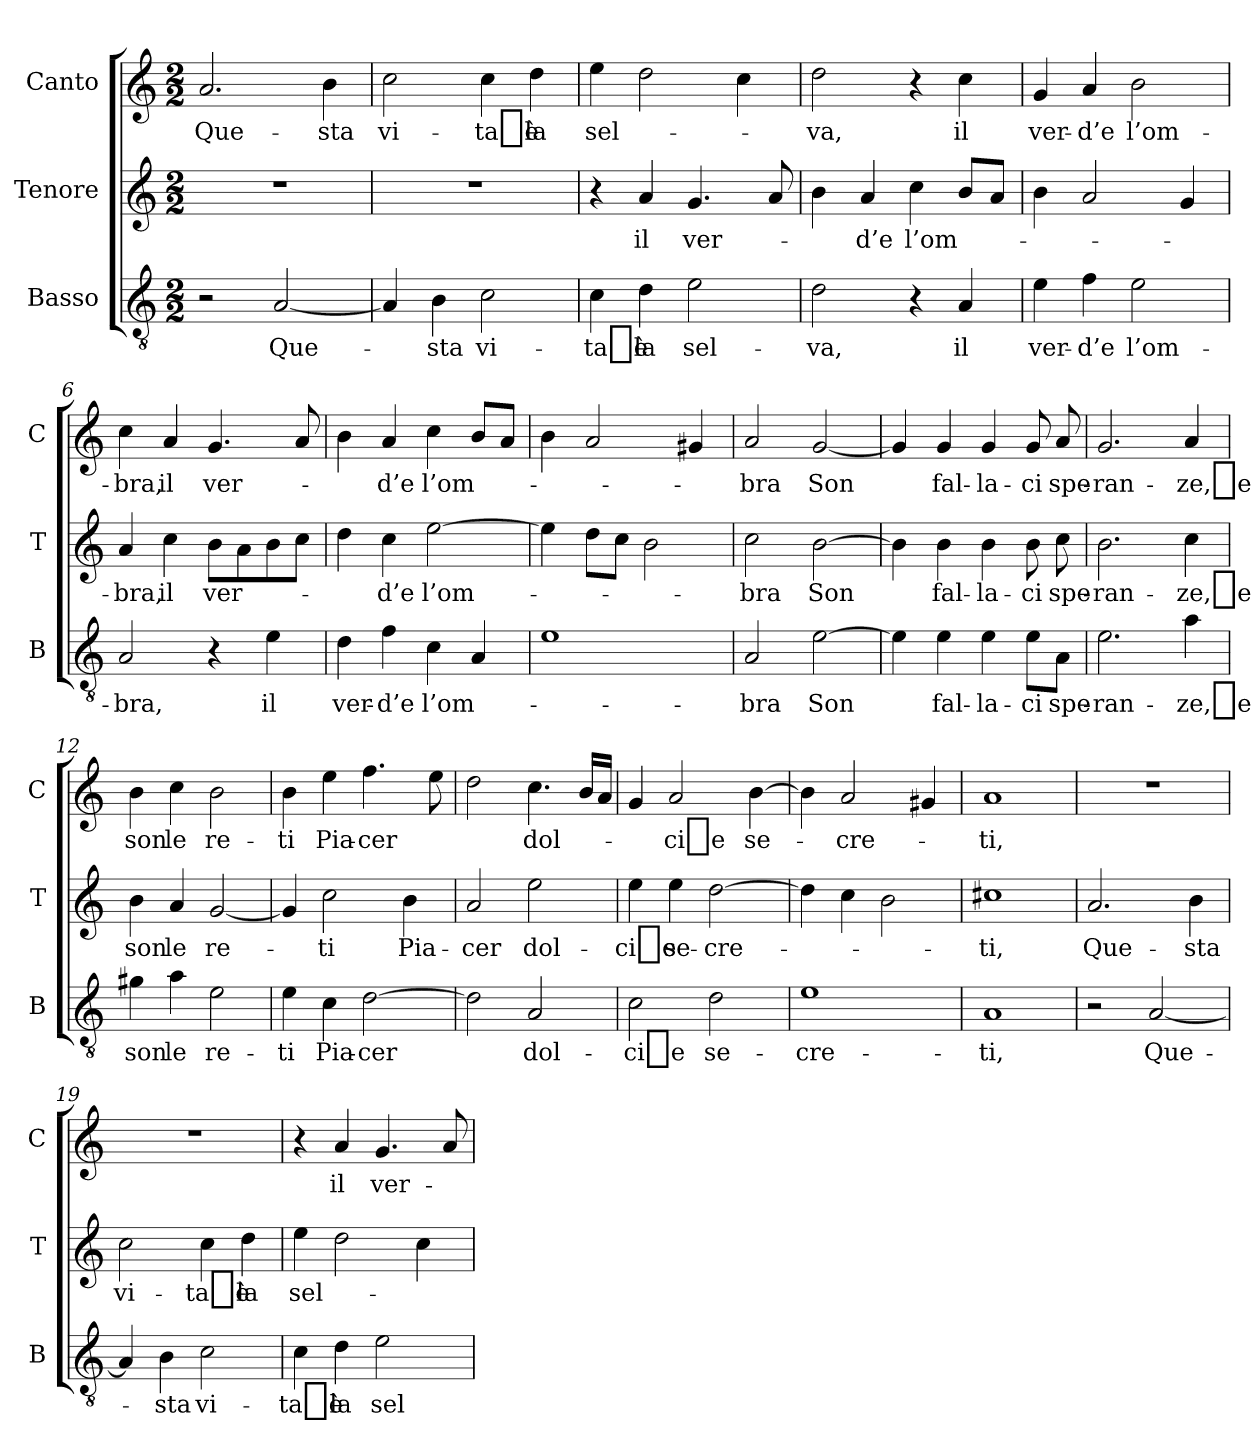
**kern	**text	**kern	**text	**kern	**text
*part3	*part3	*part2	*part2	*part1	*part1
*staff3	*staff3	*staff2	*staff2	*staff1	*staff1
*I"Basso	*	*I"Tenore	*	*I"Canto	*
*I'B	*	*I'T	*	*I'C	*
*clefGv2	*	*clefG2	*	*clefG2	*
*k[]	*	*k[]	*	*k[]	*
*C:	*	*C:	*	*C:	*
*M2/2	*	*M2/2	*	*M2/2	*
=1	=1	=1	=1	=1	=1
2r	.	1r	.	2.a	Que-
[2A	Que-	.	.	.	.
.	.	.	.	4b	-sta
=2	=2	=2	=2	=2	=2
4A]	.	1r	.	2cc	vi-
4B	-sta	.	.	.	.
2c	vi-	.	.	4cc	-ta_è
.	.	.	.	4dd	la
=3	=3	=3	=3	=3	=3
4c	-ta_è	4r	.	4ee	sel-
4d	la	4a	il	2dd	.
2e	sel-	4.g	ver-	.	.
.	.	.	.	4cc	.
.	.	8a	.	.	.
=4	=4	=4	=4	=4	=4
2d	-va,	4b	.	2dd	-va,
.	.	4a	-d’e	.	.
4r	.	4cc	l’om-	4r	.
4A	il	8bL	.	4cc	il
.	.	8aJ	.	.	.
=5	=5	=5	=5	=5	=5
4e	ver-	4b	.	4g	ver-
4f	-d’e	2a	.	4a	-d’e
2e	l’om-	.	.	2b	l’om-
.	.	4g	.	.	.
=6	=6	=6	=6	=6	=6
2A	-bra,	4a	-bra,	4cc	-bra,
.	.	4cc	il	4a	il
4r	.	8bL	ver-	4.g	ver-
.	.	8a	.	.	.
4e	il	8b	.	.	.
.	.	8ccJ	.	8a	.
=7	=7	=7	=7	=7	=7
4d	ver-	4dd	.	4b	.
4f	-d’e	4cc	-d’e	4a	-d’e
4c	l’om-	[2ee	l’om-	4cc	l’om-
4A	.	.	.	8bL	.
.	.	.	.	8aJ	.
=8	=8	=8	=8	=8	=8
1e	.	4ee]	.	4b	.
.	.	8ddL	.	2a	.
.	.	8ccJ	.	.	.
.	.	2b	.	.	.
.	.	.	.	4g#X	.
=9	=9	=9	=9	=9	=9
2A	-bra	2cc	-bra	2a	-bra
[2e	Son	[2b	Son	[2g	Son
=10	=10	=10	=10	=10	=10
4e]	.	4b]	.	4g]	.
4e	fal-	4b	fal-	4g	fal-
4e	-la-	4b	-la-	4g	-la-
8e\L	-ci	8b	-ci	8g	-ci
8A\J	spe-	8cc	spe-	8a	spe-
=11	=11	=11	=11	=11	=11
2.e	-ran-	2.b	-ran-	2.g	-ran-
4a	-ze,_e	4cc	-ze,_e	4a	-ze,_e
=12	=12	=12	=12	=12	=12
4g#X	son	4b	son	4b	son
4a	le	4a	le	4cc	le
2e	re-	[2g	re-	2b	re-
=13	=13	=13	=13	=13	=13
4e	-ti	4g]	.	4b	-ti
4c	Pia-	2cc	-ti	4ee	Pia-
[2d	-cer	.	.	4.ff	-cer
.	.	4b	Pia-	.	.
.	.	.	.	8ee	.
=14	=14	=14	=14	=14	=14
2d]	.	2a	-cer	2dd	.
2A	dol-	2ee	dol-	4.cc	dol-
.	.	.	.	16bLL	.
.	.	.	.	16aJJ	.
=15	=15	=15	=15	=15	=15
2c	-ci_e	4ee	-ci_e	4g	.
.	.	4ee	se-	2a	-ci_e
2d	se-	[2dd	-cre-	.	.
.	.	.	.	[4b	se-
=16	=16	=16	=16	=16	=16
1e	-cre-	4dd]	.	4b]	.
.	.	4cc	.	2a	-cre-
.	.	2b	.	.	.
.	.	.	.	4g#X	.
=17	=17	=17	=17	=17	=17
1A	-ti,	1cc#X	-ti,	1a	-ti,
=18	=18	=18	=18	=18	=18
2r	.	2.a	Que-	1r	.
[2A	Que-	.	.	.	.
.	.	4b	-sta	.	.
=19	=19	=19	=19	=19	=19
4A]	.	2cc	vi-	1r	.
4B	-sta	.	.	.	.
2c	vi-	4cc	-ta_è	.	.
.	.	4dd	la	.	.
=20	=20	=20	=20	=20	=20
4c	-ta_è	4ee	sel-	4r	.
4d	la	2dd	.	4a	il
2e	sel-	.	.	4.g	ver-
.	.	4cc	.	.	.
.	.	.	.	8a	.
=	=	=	=	=	=
*-	*-	*-	*-	*-	*-
